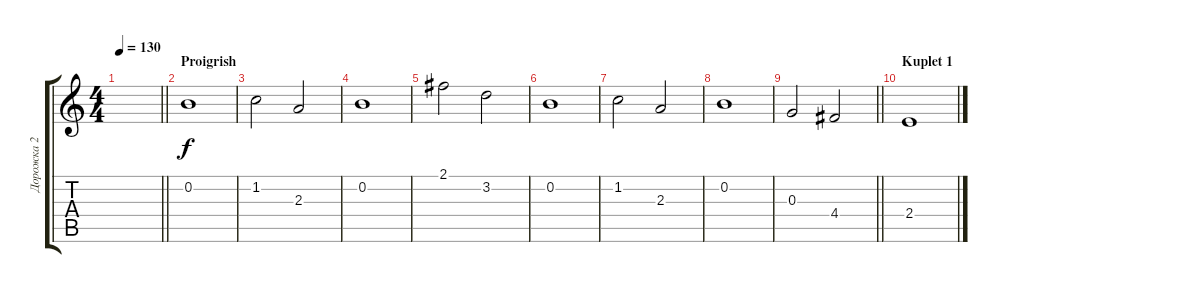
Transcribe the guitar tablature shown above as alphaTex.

\track ("Дорожка 2" "Дорожка 2") {instrument acousticguitarsteel}
\staff {score tabs}
\tuning (E4 B3 G3 D3 A2 E2) {hide}
\ts (4 4)
\tempo 130
\clef g2
\barLineRight lightlight
\ks c
|
\section ("" "Proigrish")
0.2.1 |
1.2.2 2.3.2 |
0.2.1 |
2.1.2 3.2.2 |
0.2.1 |
1.2.2 2.3.2 |
0.2.1 |
\barLineRight lightlight
0.3.2 4.4.2 |
\section ("" "Kuplet 1")
2.4.1
